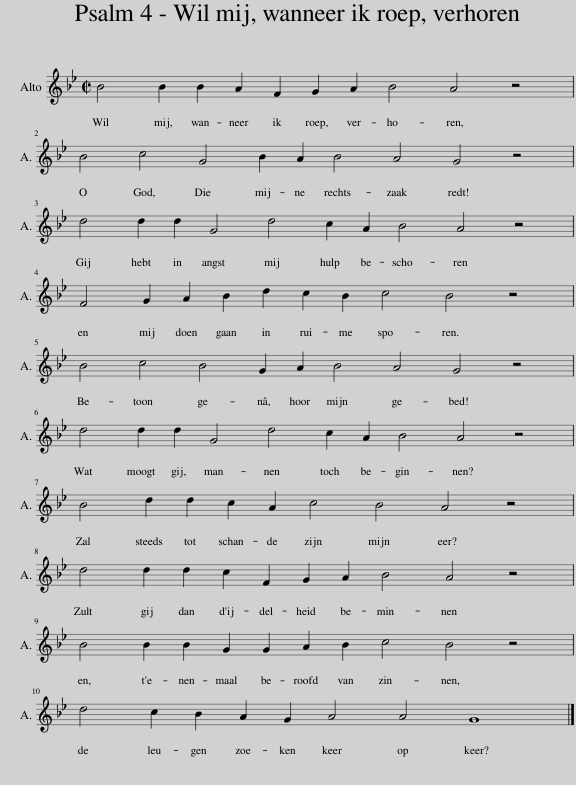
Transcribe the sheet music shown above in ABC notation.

X:1
L:1/8
M:4/4
I:linebreak $
K:Bb
V:1 treble
V:1
 B4 B2 B2 A2 F2 G2 A2 B4 A4 z4 |$ B4 c4 G4 B2 A2 B4 A4 G4 z4 |$ d4 d2 d2 G4 d4 c2 A2 B4 A4 z4 |$ F4 G2 A2 B2 d2 c2 B2 c4 B4 z4 |$ B4 c4 B4 G2 A2 B4 A4 G4 z4 |$ %5
 d4 d2 d2 G4 d4 c2 A2 B4 A4 z4 |$ B4 d2 d2 c2 A2 c4 B4 A4 z4 |$ d4 d2 d2 c2 F2 G2 A2 B4 A4 z4 |$ B4 B2 B2 G2 G2 A2 B2 c4 B4 z4 |$ d4 c2 B2 A2 G2 A4 A4 G8 |] %10
